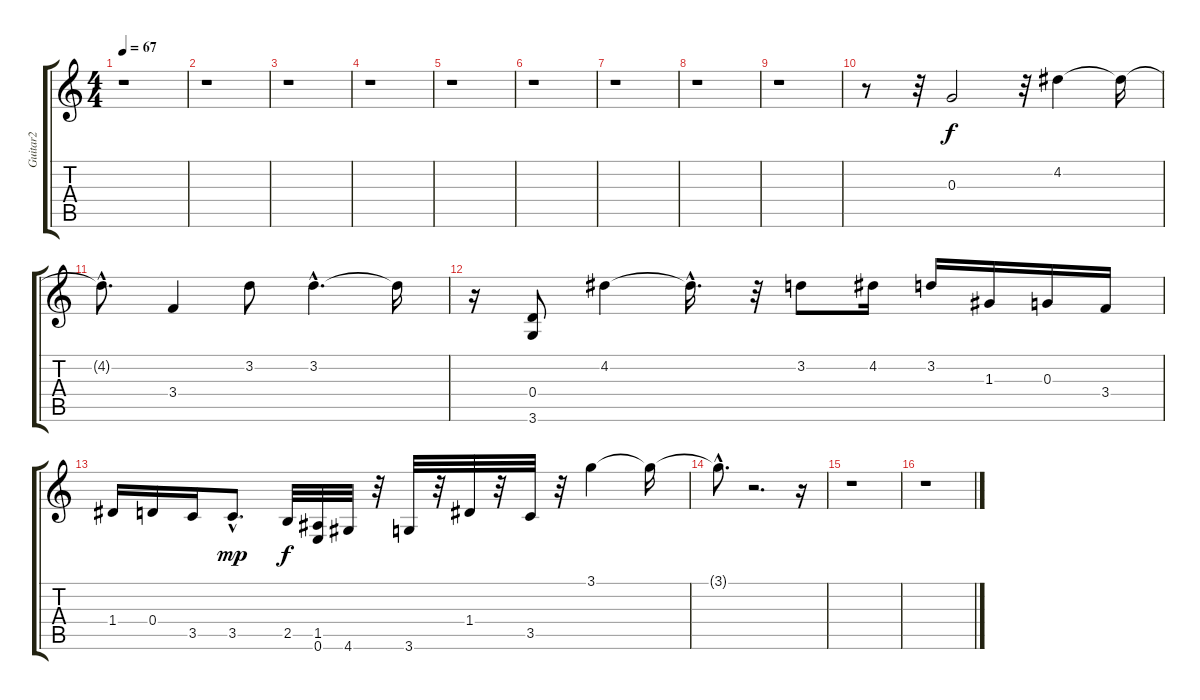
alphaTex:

\track ("Guitar2" "Guitar2") {instrument overdrivenguitar}
\staff {score tabs}
\tuning (E4 B3 G3 D3 A2 E2) {hide}
\ts (4 4)
\tempo 67
\clef g2
\ks c
r.1{dy f} |
r.1 |
r.1 |
r.1 |
r.1 |
r.1 |
r.1 |
r.1 |
r.1 |
r.8 r.32 0.3.2 r.32 4.2.4 4.2{t}.16 |
4.2{hac t}.8{d} 3.4.4 3.2.8 3.2{hac}.4{d} 3.2{t}.16 |
r.16 (0.4 3.6).8 4.2.4 4.2{hac t}.16{d} r.32 3.2.8 4.2.16 3.2.16 1.3.16 0.3.16 3.4.16 |
1.4.16 0.4.16 3.5.16 3.5{hac}.8{d dy mp} 2.5.32{dy f} (1.5 0.6).32 4.6.32 r.32 3.6.32 r.32 1.4.32 r.32 3.5.32 r.32 3.1.4 3.1{t}.16 |
3.1{hac t}.8{d} r.2{d} r.16 |
r.1 |
r.1
